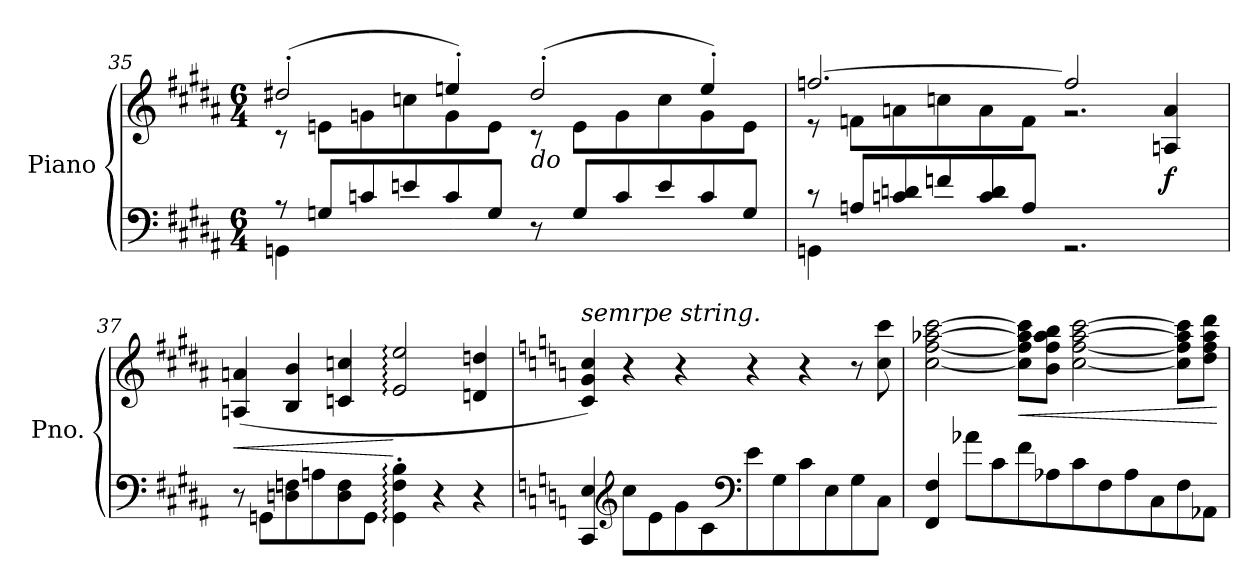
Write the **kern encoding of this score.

**kern	**kern	**dynam
*part1	*part1	*part1
*staff2	*staff1	*staff1/2
*I"Piano	*	*
*I'Pno.	*	*
*clefF4	*clefG2	*
*k[f#c#g#d#a#]	*k[f#c#g#d#a#]	*
*M6/4	*M6/4	*
=35	=35	=35
*^	*^	*
8r	4GGn\	(>2dd#X'/	8r	.
8Gn/L	.	.	8en\L	.
8cn/	4ryy	.	8gn\	.
8en/	.	.	8ccn\	.
8c/	1ryy	4een'/)	8g\	.
8G/J	.	.	8e\J	.
!	!	!LO:TX:b:i:t=do	!	!
8r	.	(>2dd#'/	8r	.
8G/L	.	.	8e\L	.
8c/	.	.	8g\	.
8e/	.	.	8cc\	.
8c/	.	4ee'/)	8g\	.
8G/J	.	.	8e\J	.
!!LO:LB:g=z	!!
=36	=36	=36	=36	=36
8r	4GGn\	[2.ffn/	8r	.
8An/L	.	.	8fn\L	.
8cn/ 8dn/	4ryy	.	8an\	.
8fn/	.	.	8ccn\	.
8c/ 8d/	1ryy	.	8a\	.
8A/J	.	.	8f\J	.
2.rGG	.	2ff/]	2.rg	.
!	!	!	!	!LO:DY:b
.	.	4An/ 4a/	.	f
*v	*v	*	*	*
*	*v	*v	*
=37	=37	=37
!	!	!LO:HP:b
8r	(<4An/ 4an/	<
8GGn\L	.	.
8Dn\ 8Fn\	4B/ 4b/	.
8An\	.	.
8D\ 8F\	4cn/ 4ccn/	.
8GG\J	.	.
4GG\:' 4F\:' 4B\:'	2e/: 2ee/:	[
4r	.	.
4r	4dn/ 4ddn/	.
=38	=38	=38
*k[]	*k[]	*
!	!LO:TX:a:i:t=semrpe string.	!
4CC/ 4E/	4c/ 4g/ 4cc/)	.
*clefG2	*	*
8cc\L	4r	.
8e\	.	.
8g\	4r	.
8c\	.	.
*clefF4	*	*
8e\	4r	.
8G\	.	.
8c\	4r	.
8E\	.	.
8G\	8r	.
8C\J	8cc\ 8ccc\	.
!!LO:LB:g=z
=39	=39	=39
4FF/ 4F/	[2cc\ [2ff\ [2aa-X\ [2ccc\	.
8a-X\L	.	.
8c\	.	.
!	!	!LO:HP:b
8f\	8cc\] 8ff\] 8aa-\] 8ccc\]L	<
8A-X\	8b\ 8ff\ 8aa-\ 8bb\J	.
8c\	[2cc\ [2ff\ [2aa-\ [2ccc\	.
8F\	.	.
8A-\	.	.
8C\	.	.
8F\	8cc\] 8ff\] 8aa-\] 8ccc\]L	.
8AA-X\J	8dd\ 8ff\ 8aa-\ 8ddd\J	.
.	.	[
=	=	=
*-	*-	*-
